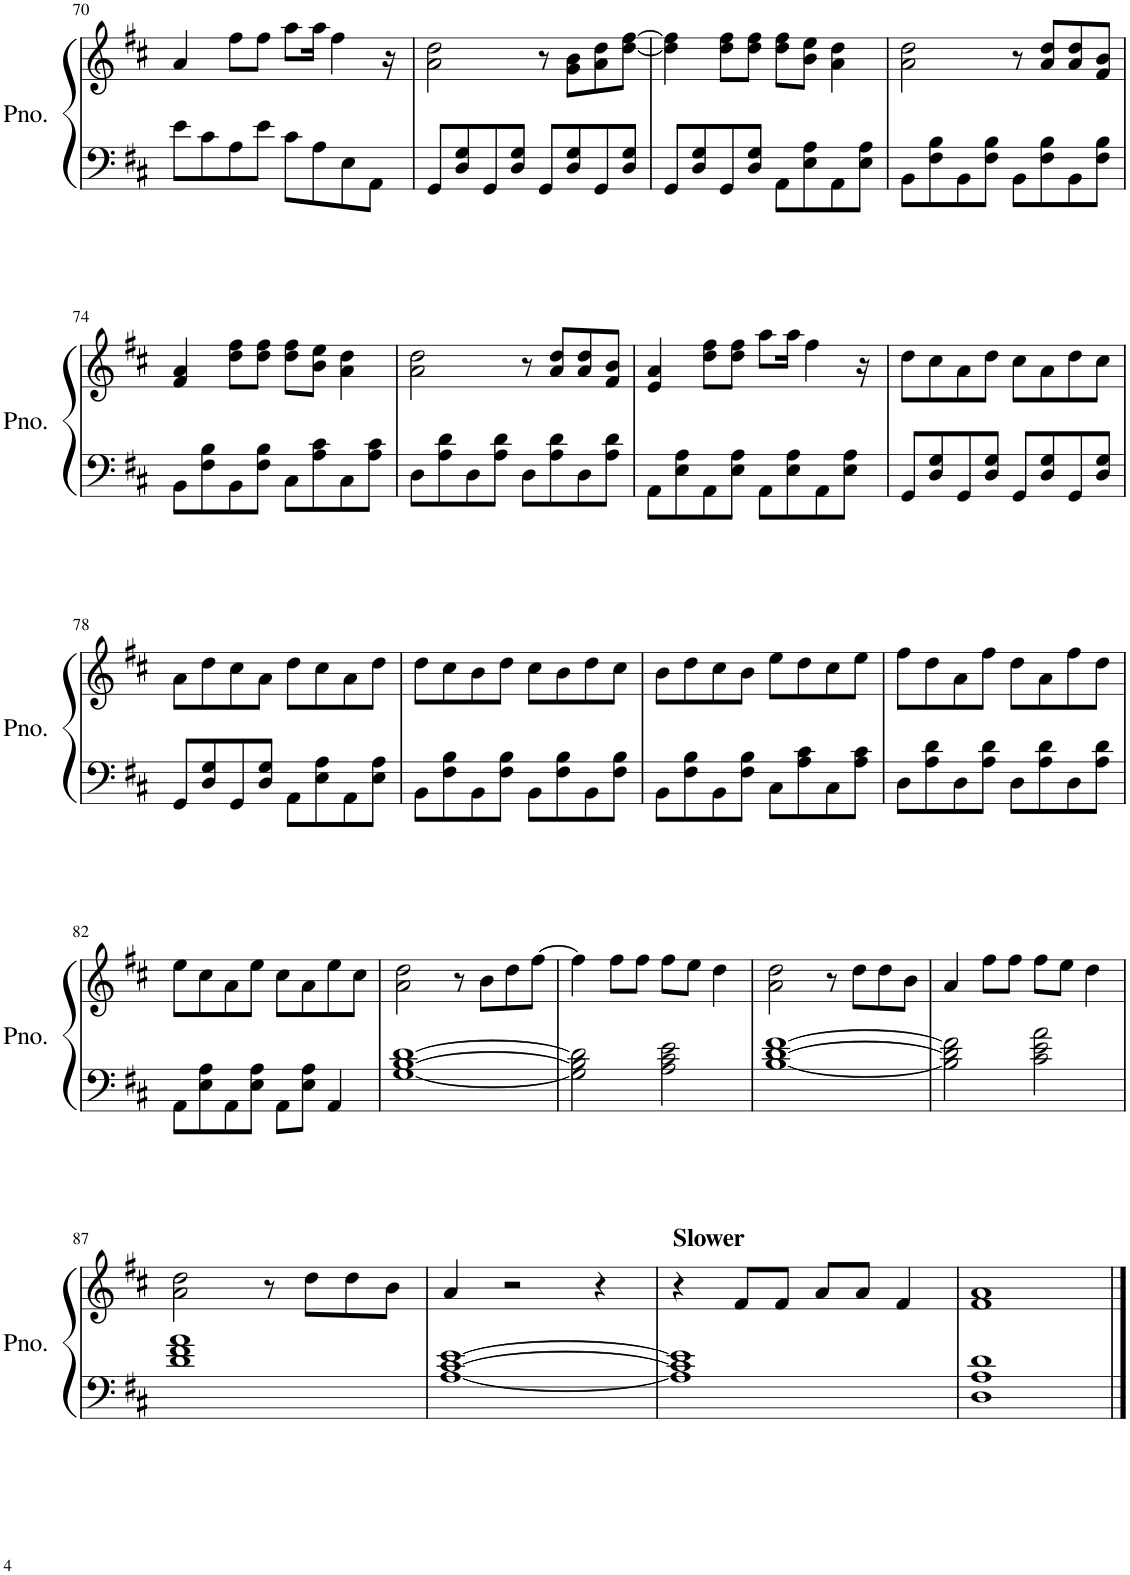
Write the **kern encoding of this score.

**kern	**kern
*part1	*part1
*staff2	*staff1
*I"Piano	*
*I'Pno.	*
!!LO:PB:g=z
*clefF4	*clefG2
*k[f#c#]	*k[f#c#]
*M4/4	*M4/4
=70	=70
8e\L	4a/
8c#\	.
8A\	8ff#\L
8e\J	8ff#\J
8c#\L	8aa\L
8A\	16aa\Jk
.	4ff#\
8E\	.
8AA\J	.
.	16r
=71	=71
8GG/L	2a\ 2dd\
8D/ 8G/	.
8GG/	.
8D/ 8G/J	.
8GG/L	8r
8D/ 8G/	8g\ 8b\L
8GG/	8a\ 8dd\
8D/ 8G/J	[8dd\ [8ff#\J
=72	=72
8GG/L	4dd\] 4ff#\]
8D/ 8G/	.
8GG/	8dd\ 8ff#\L
8D/ 8G/J	8dd\ 8ff#\J
8AA\L	8dd\ 8ff#\L
8E\ 8A\	8b\ 8ee\J
8AA\	4a\ 4dd\
8E\ 8A\J	.
=73	=73
8BB\L	2a\ 2dd\
8F#\ 8B\	.
8BB\	.
8F#\ 8B\J	.
8BB\L	8r
8F#\ 8B\	8a/ 8dd/L
8BB\	8a/ 8dd/
8F#\ 8B\J	8f#/ 8b/J
!!LO:LB:g=z
=74	=74
8BB\L	4f#/ 4a/
8F#\ 8B\	.
8BB\	8dd\ 8ff#\L
8F#\ 8B\J	8dd\ 8ff#\J
8C#\L	8dd\ 8ff#\L
8A\ 8c#\	8b\ 8ee\J
8C#\	4a\ 4dd\
8A\ 8c#\J	.
=75	=75
8D\L	2a\ 2dd\
8A\ 8d\	.
8D\	.
8A\ 8d\J	.
8D\L	8r
8A\ 8d\	8a/ 8dd/L
8D\	8a/ 8dd/
8A\ 8d\J	8f#/ 8b/J
=76	=76
8AA\L	4e/ 4a/
8E\ 8A\	.
8AA\	8dd\ 8ff#\L
8E\ 8A\J	8dd\ 8ff#\J
8AA\L	8aa\L
8E\ 8A\	16aa\Jk
.	4ff#\
8AA\	.
8E\ 8A\J	.
.	16r
=77	=77
8GG/L	8dd\L
8D/ 8G/	8cc#\
8GG/	8a\
8D/ 8G/J	8dd\J
8GG/L	8cc#\L
8D/ 8G/	8a\
8GG/	8dd\
8D/ 8G/J	8cc#\J
!!LO:LB:g=z
=78	=78
8GG/L	8a\L
8D/ 8G/	8dd\
8GG/	8cc#\
8D/ 8G/J	8a\J
8AA\L	8dd\L
8E\ 8A\	8cc#\
8AA\	8a\
8E\ 8A\J	8dd\J
=79	=79
8BB\L	8dd\L
8F#\ 8B\	8cc#\
8BB\	8b\
8F#\ 8B\J	8dd\J
8BB\L	8cc#\L
8F#\ 8B\	8b\
8BB\	8dd\
8F#\ 8B\J	8cc#\J
=80	=80
8BB\L	8b\L
8F#\ 8B\	8dd\
8BB\	8cc#\
8F#\ 8B\J	8b\J
8C#\L	8ee\L
8A\ 8c#\	8dd\
8C#\	8cc#\
8A\ 8c#\J	8ee\J
=81	=81
8D\L	8ff#\L
8A\ 8d\	8dd\
8D\	8a\
8A\ 8d\J	8ff#\J
8D\L	8dd\L
8A\ 8d\	8a\
8D\	8ff#\
8A\ 8d\J	8dd\J
!!LO:LB:g=z
=82	=82
8AA\L	8ee\L
8E\ 8A\	8cc#\
8AA\	8a\
8E\ 8A\J	8ee\J
8AA\L	8cc#\L
8E\ 8A\J	8a\
4AA/	8ee\
.	8cc#\J
=83	=83
[1G [1B [1d	2a\ 2dd\
.	8r
.	8b\L
.	8dd\
.	[8ff#\J
=84	=84
2G\] 2B\] 2d\]	4ff#\]
.	8ff#\L
.	8ff#\J
2A\ 2c#\ 2e\	8ff#\L
.	8ee\J
.	4dd\
=85	=85
[1B [1d [1f#	2a\ 2dd\
.	8r
.	8dd\L
.	8dd\
.	8b\J
=86	=86
2B\] 2d\] 2f#\]	4a/
.	8ff#\L
.	8ff#\J
2c#\ 2e\ 2a\	8ff#\L
.	8ee\J
.	4dd\
!!LO:LB:g=z
=87	=87
1d 1f# 1a	2a\ 2dd\
.	8r
.	8dd\L
.	8dd\
.	8b\J
=88	=88
[1A [1c# [1e	4a/
.	2r
.	4r
=89	=89
!	!LO:TX:a:B:t=Slower
1A] 1c#] 1e]	4r
.	8f#/L
.	8f#/J
.	8a/L
.	8a/J
.	4f#/
=90	=90
1D 1A 1d	1f# 1a
==	==
*-	*-
